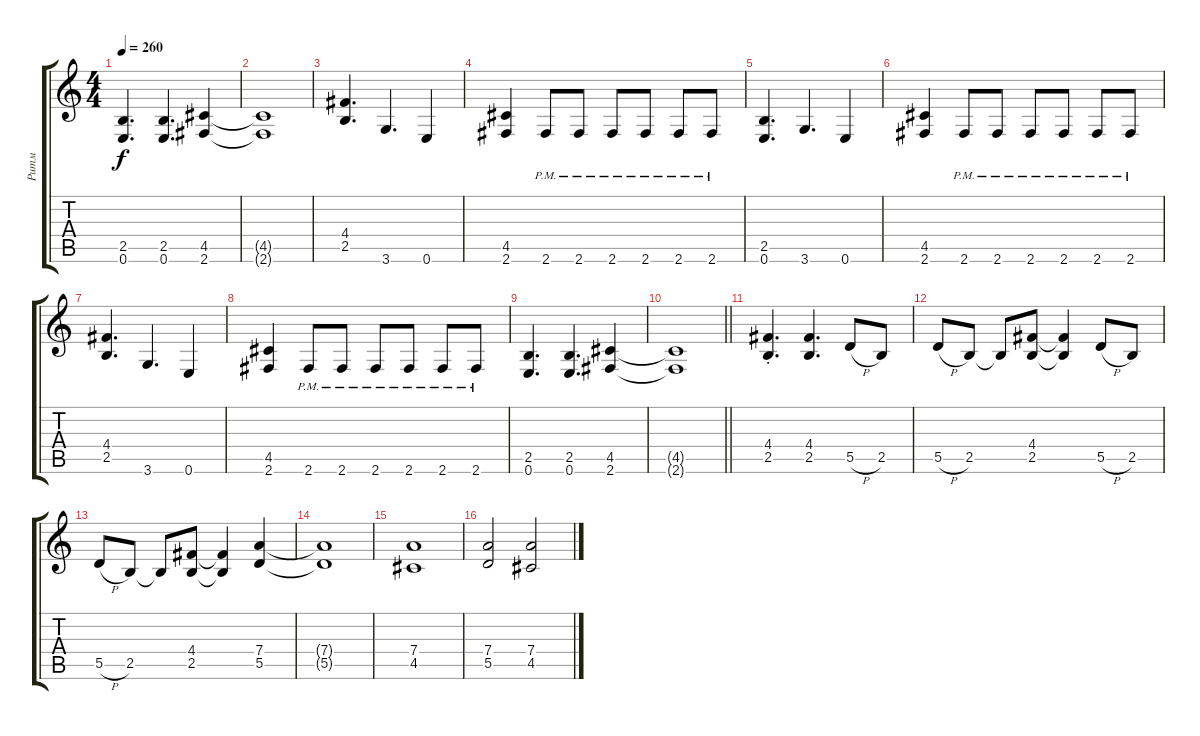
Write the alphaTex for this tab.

\track ("Ритм" "Ритм") {instrument distortionguitar}
\staff {score tabs}
\tuning (E4 B3 G3 D3 A2 E2) {hide}
\ts (4 4)
\tempo 260
\clef g2
\ks c
(2.5 0.6).4{d dy f} (2.5 0.6).4{d} (4.5 2.6).4 |
(4.5{t} 2.6{t}).1 |
(4.4 2.5).4{d} 3.6.4{d} 0.6.4 |
(4.5 2.6).4 2.6{pm}.8 2.6{pm}.8 2.6{pm}.8 2.6{pm}.8 2.6{pm}.8 2.6{pm}.8 |
(2.5 0.6).4{d} 3.6.4{d} 0.6.4 |
(4.5 2.6).4 2.6{pm}.8 2.6{pm}.8 2.6{pm}.8 2.6{pm}.8 2.6{pm}.8 2.6{pm}.8 |
(4.4 2.5).4{d} 3.6.4{d} 0.6.4 |
(4.5 2.6).4 2.6{pm}.8 2.6{pm}.8 2.6{pm}.8 2.6{pm}.8 2.6{pm}.8 2.6{pm}.8 |
(2.5 0.6).4{d} (2.5 0.6).4{d} (4.5 2.6).4 |
\barLineRight lightlight
(4.5{t} 2.6{t}).1 |
(4.4{st} 2.5{st}).4{d} (4.4 2.5).4{d} 5.5{h}.8 2.5.8 |
5.5{h}.8 2.5.8 2.5{t}.8 (4.4 2.5).8 (4.4{t} 2.5{t}).4 5.5{h}.8 2.5.8 |
5.5{h}.8 2.5.8 2.5{t}.8 (4.4 2.5).8 (4.4{t} 2.5{t}).4 (7.4 5.5).4 |
(7.4{t} 5.5{t}).1 |
(7.4 4.5).1 |
(7.4 5.5).2 (7.4 4.5).2
